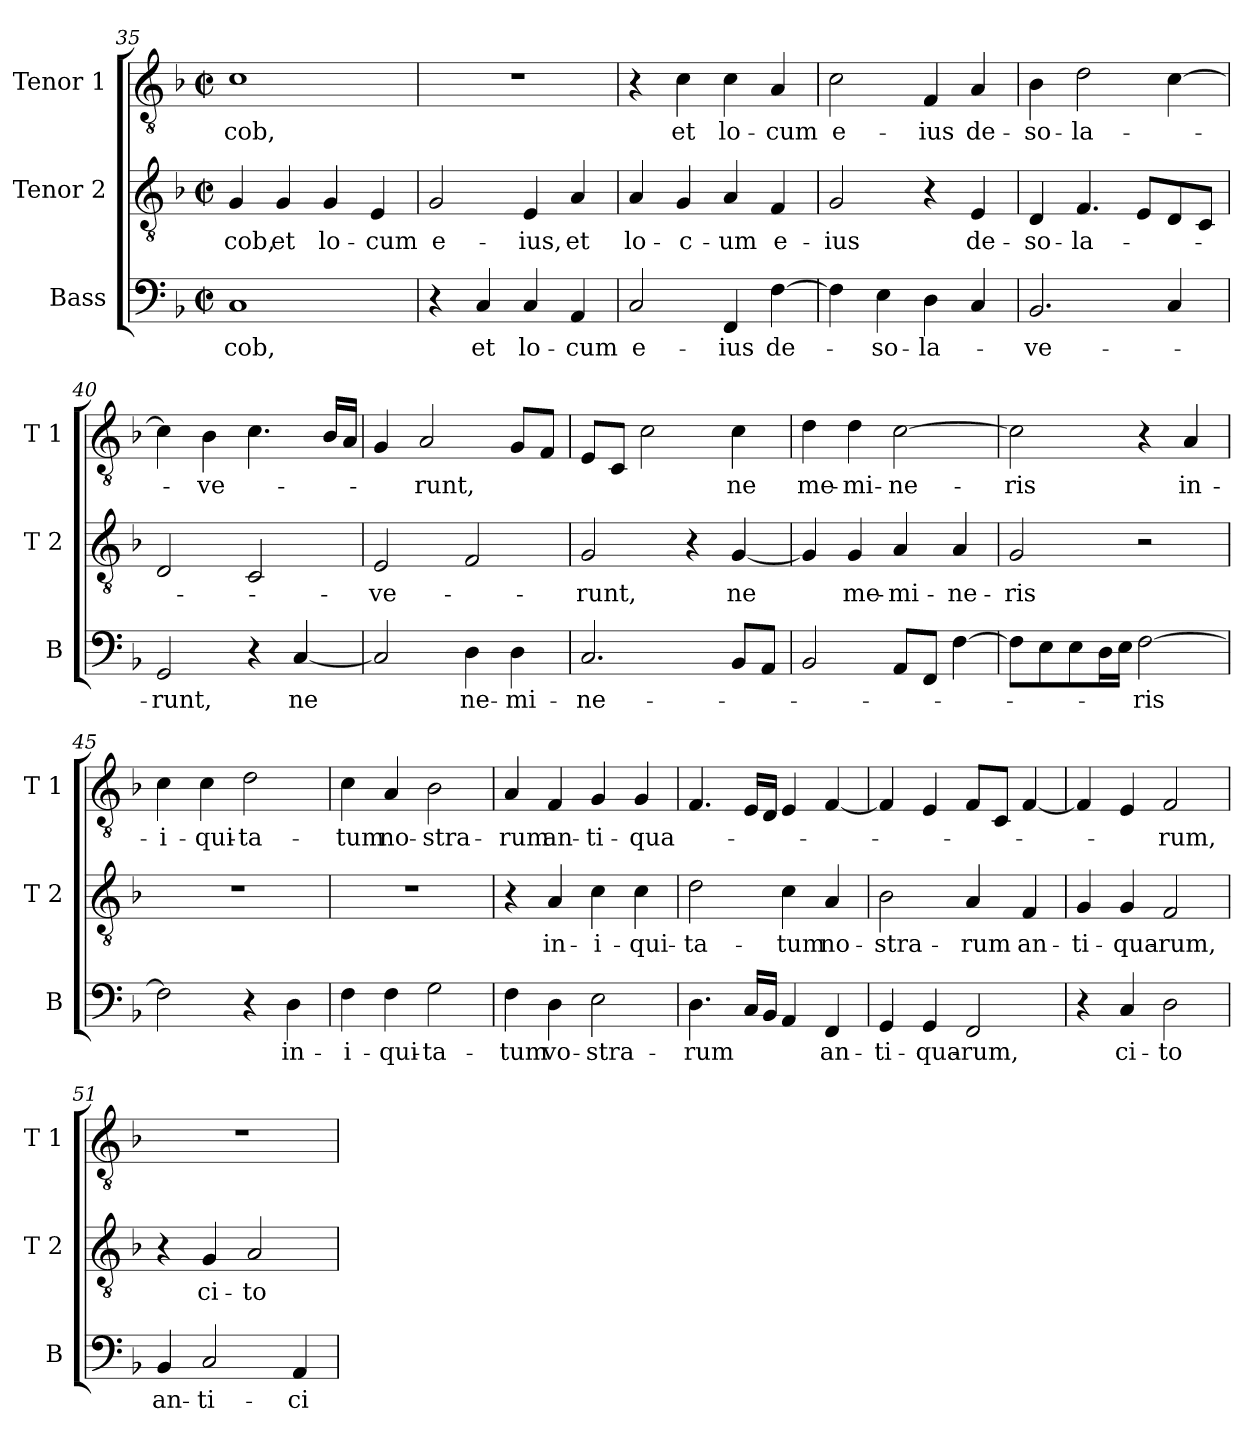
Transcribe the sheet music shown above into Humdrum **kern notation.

**kern	**text	**kern	**text	**kern	**text
*part3	*part3	*part2	*part2	*part1	*part1
*staff3	*staff3	*staff2	*staff2	*staff1	*staff1
*I"Bass	*	*I"Tenor 2	*	*I"Tenor 1	*
*I'B	*	*I'T 2	*	*I'T 1	*
*clefF4	*	*clefGv2	*	*clefGv2	*
*k[b-]	*	*k[b-]	*	*k[b-]	*
*F:	*	*F:	*	*F:	*
*M2/2	*	*M2/2	*	*M2/2	*
*met(c|)	*	*met(c|)	*	*met(c|)	*
=35	=35	=35	=35	=35	=35
!	!LO:LY:b	!	!LO:LY:b	!	!LO:LY:b
1C	-cob,	4G/	-cob,	1c	-cob,
!	!	!	!LO:LY:b	!	!
.	.	4G/	et	.	.
!	!	!	!LO:LY:b	!	!
.	.	4G/	lo-	.	.
!	!	!	!LO:LY:b	!	!
.	.	4E/	-cum	.	.
=36	=36	=36	=36	=36	=36
!	!	!	!LO:LY:b	!	!
4r	.	2G/	e-	1r	.
!	!LO:LY:b	!	!	!	!
4C/	et	.	.	.	.
!	!LO:LY:b	!	!LO:LY:b	!	!
4C/	lo-	4E/	-ius,	.	.
!	!LO:LY:b	!	!LO:LY:b	!	!
4AA/	-cum	4A/	et	.	.
=37	=37	=37	=37	=37	=37
!	!LO:LY:b	!	!LO:LY:b	!	!
2C/	e-	4A/	lo-	4r	.
!	!	!	!LO:LY:b	!	!LO:LY:b
.	.	4G/	-c-	4c\	et
!	!LO:LY:b	!	!LO:LY:b	!	!LO:LY:b
4FF/	-ius	4A/	-um	4c\	lo-
!	!LO:LY:b	!	!LO:LY:b	!	!LO:LY:b
[4F\	de-	4F/	e-	4A/	-cum
!!LO:PB:g=z
=38	=38	=38	=38	=38	=38
!	!	!	!LO:LY:b	!	!LO:LY:b
4F\]	.	2G/	-ius	2c\	e-
!	!LO:LY:b	!	!	!	!
4E\	-so-	.	.	.	.
!	!LO:LY:b	!	!	!	!LO:LY:b
4D\	-la-	4r	.	4F/	-ius
!	!	!	!LO:LY:b	!	!LO:LY:b
4C/	.	4E/	de-	4A/	de-
=39	=39	=39	=39	=39	=39
!	!LO:LY:b	!	!LO:LY:b	!	!LO:LY:b
2.BB-/	-ve-	4D/	-so-	4B-\	-so-
!	!	!	!LO:LY:b	!	!LO:LY:b
.	.	4.F/	-la-	2d\	-la-
.	.	8E/L	.	.	.
4C/	.	8D/	.	[4c\	.
.	.	8C/J	.	.	.
=40	=40	=40	=40	=40	=40
!	!LO:LY:b	!	!	!	!
2GG/	-runt,	2D/	.	4c\]	.
!	!	!	!	!	!LO:LY:b
.	.	.	.	4B-\	-ve-
4r	.	2C/	.	4.c\	.
!	!LO:LY:b	!	!	!	!
[4C/	ne	.	.	.	.
.	.	.	.	16B-/LL	.
.	.	.	.	16A/JJ	.
=41	=41	=41	=41	=41	=41
!	!	!	!LO:LY:b	!	!
2C/]	.	2E/	-ve-	4G/	.
!	!	!	!	!	!LO:LY:b
.	.	.	.	2A/	-runt,
!	!LO:LY:b	!	!	!	!
4D\	ne-	2F/	.	.	.
!	!LO:LY:b	!	!	!	!
4D\	-mi-	.	.	8G/L	.
.	.	.	.	8F/J	.
=42	=42	=42	=42	=42	=42
!	!LO:LY:b	!	!LO:LY:b	!	!
2.C/	-ne-	2G/	-runt,	8E/L	.
.	.	.	.	8C/J	.
.	.	.	.	2c\	.
.	.	4r	.	.	.
!	!	!	!LO:LY:b	!	!LO:LY:b
8BB-/L	.	[4G/	ne	4c\	ne
8AA/J	.	.	.	.	.
!!LO:LB:g=z
=43	=43	=43	=43	=43	=43
!	!	!	!	!	!LO:LY:b
2BB-/	.	4G/]	.	4d\	me-
!	!	!	!LO:LY:b	!	!LO:LY:b
.	.	4G/	me-	4d\	-mi-
!	!	!	!LO:LY:b	!	!LO:LY:b
8AA/L	.	4A/	-mi-	[2c\	-ne-
8FF/J	.	.	.	.	.
!	!	!	!LO:LY:b	!	!
[4F\	.	4A/	-ne-	.	.
=44	=44	=44	=44	=44	=44
!	!	!	!LO:LY:b	!	!LO:LY:b
8F\L]	.	2G/	-ris	2c\]	-ris
8E\	.	.	.	.	.
8E\	.	.	.	.	.
16D\L	.	.	.	.	.
16E\JJ	.	.	.	.	.
!	!LO:LY:b	!	!	!	!
[2F\	-ris	2r	.	4r	.
!	!	!	!	!	!LO:LY:b
.	.	.	.	4A/	in-
=45	=45	=45	=45	=45	=45
!	!	!	!	!	!LO:LY:b
2F\]	.	1r	.	4c\	-i-
!	!	!	!	!	!LO:LY:b
.	.	.	.	4c\	-qui-
!	!	!	!	!	!LO:LY:b
4r	.	.	.	2d\	-ta-
!	!LO:LY:b	!	!	!	!
4D\	in-	.	.	.	.
=46	=46	=46	=46	=46	=46
!	!LO:LY:b	!	!	!	!LO:LY:b
4F\	-i-	1r	.	4c\	-tum
!	!LO:LY:b	!	!	!	!LO:LY:b
4F\	-qui-	.	.	4A/	no-
!	!LO:LY:b	!	!	!	!LO:LY:b
2G\	-ta-	.	.	2B-\	-stra-
=47	=47	=47	=47	=47	=47
!	!LO:LY:b	!	!	!	!LO:LY:b
4F\	-tum	4r	.	4A/	-rum
!	!LO:LY:b	!	!LO:LY:b	!	!LO:LY:b
4D\	vo-	4A/	in-	4F/	an-
!	!LO:LY:b	!	!LO:LY:b	!	!LO:LY:b
2E\	-stra-	4c\	-i-	4G/	-ti-
!	!	!	!LO:LY:b	!	!LO:LY:b
.	.	4c\	-qui-	4G/	-qua-
!!LO:LB:g=z
=48	=48	=48	=48	=48	=48
!	!LO:LY:b	!	!LO:LY:b	!	!
4.D\	-rum	2d\	-ta-	4.F/	.
16C/LL	.	.	.	16E/LL	.
16BB-/JJ	.	.	.	16D/JJ	.
!	!	!	!LO:LY:b	!	!
4AA/	.	4c\	-tum	4E/	.
!	!LO:LY:b	!	!LO:LY:b	!	!
4FF/	an-	4A/	no-	[4F/	.
=49	=49	=49	=49	=49	=49
!	!LO:LY:b	!	!LO:LY:b	!	!
4GG/	-ti-	2B-\	-stra-	4F/]	.
!	!LO:LY:b	!	!	!	!
4GG/	-qua-	.	.	4E/	.
!	!LO:LY:b	!	!LO:LY:b	!	!
2FF/	-rum,	4A/	-rum	8F/L	.
.	.	.	.	8C/J	.
!	!	!	!LO:LY:b	!	!
.	.	4F/	an-	[4F/	.
=50	=50	=50	=50	=50	=50
!	!	!	!LO:LY:b	!	!
4r	.	4G/	-ti-	4F/]	.
!	!LO:LY:b	!	!LO:LY:b	!	!
4C/	ci-	4G/	-qua-	4E/	.
!	!LO:LY:b	!	!LO:LY:b	!	!LO:LY:b
2D\	-to	2F/	-rum,	2F/	-rum,
=51	=51	=51	=51	=51	=51
!	!LO:LY:b	!	!	!	!
4BB-/	an-	4r	.	1r	.
!	!LO:LY:b	!	!LO:LY:b	!	!
2C/	-ti-	4G/	ci-	.	.
!	!	!	!LO:LY:b	!	!
.	.	2A/	-to	.	.
!	!LO:LY:b	!	!	!	!
4AA/	-ci-	.	.	.	.
=	=	=	=	=	=
*-	*-	*-	*-	*-	*-
